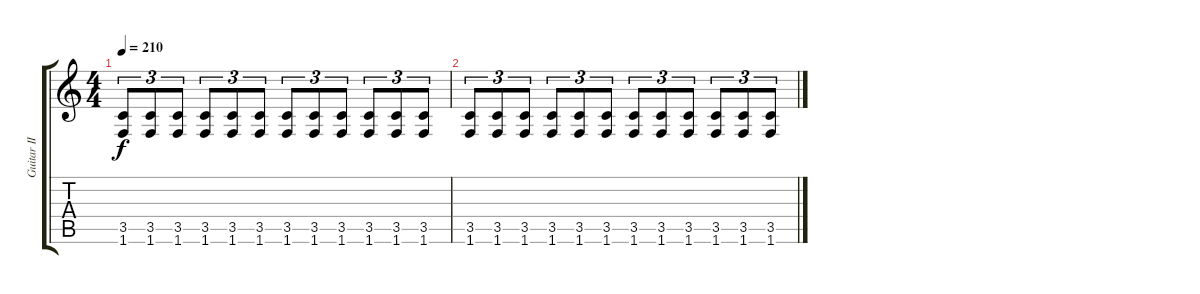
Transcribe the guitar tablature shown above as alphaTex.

\track ("Guitar II" "Guitar II") {instrument distortionguitar}
\staff {score tabs}
\tuning (E4 B3 G3 D3 A2 E2) {hide}
\ts (4 4)
\tempo 210
\clef g2
\ks c
(3.5 1.6).8{tu (3 2) dy f} (3.5 1.6).8{tu (3 2)} (3.5 1.6).8{tu (3 2)} (3.5 1.6).8{tu (3 2)} (3.5 1.6).8{tu (3 2)} (3.5 1.6).8{tu (3 2)} (3.5 1.6).8{tu (3 2)} (3.5 1.6).8{tu (3 2)} (3.5 1.6).8{tu (3 2)} (3.5 1.6).8{tu (3 2)} (3.5 1.6).8{tu (3 2)} (3.5 1.6).8{tu (3 2)} |
(3.5 1.6).8{tu (3 2)} (3.5 1.6).8{tu (3 2)} (3.5 1.6).8{tu (3 2)} (3.5 1.6).8{tu (3 2)} (3.5 1.6).8{tu (3 2)} (3.5 1.6).8{tu (3 2)} (3.5 1.6).8{tu (3 2)} (3.5 1.6).8{tu (3 2)} (3.5 1.6).8{tu (3 2)} (3.5 1.6).8{tu (3 2)} (3.5 1.6).8{tu (3 2)} (3.5 1.6).8{tu (3 2)}
